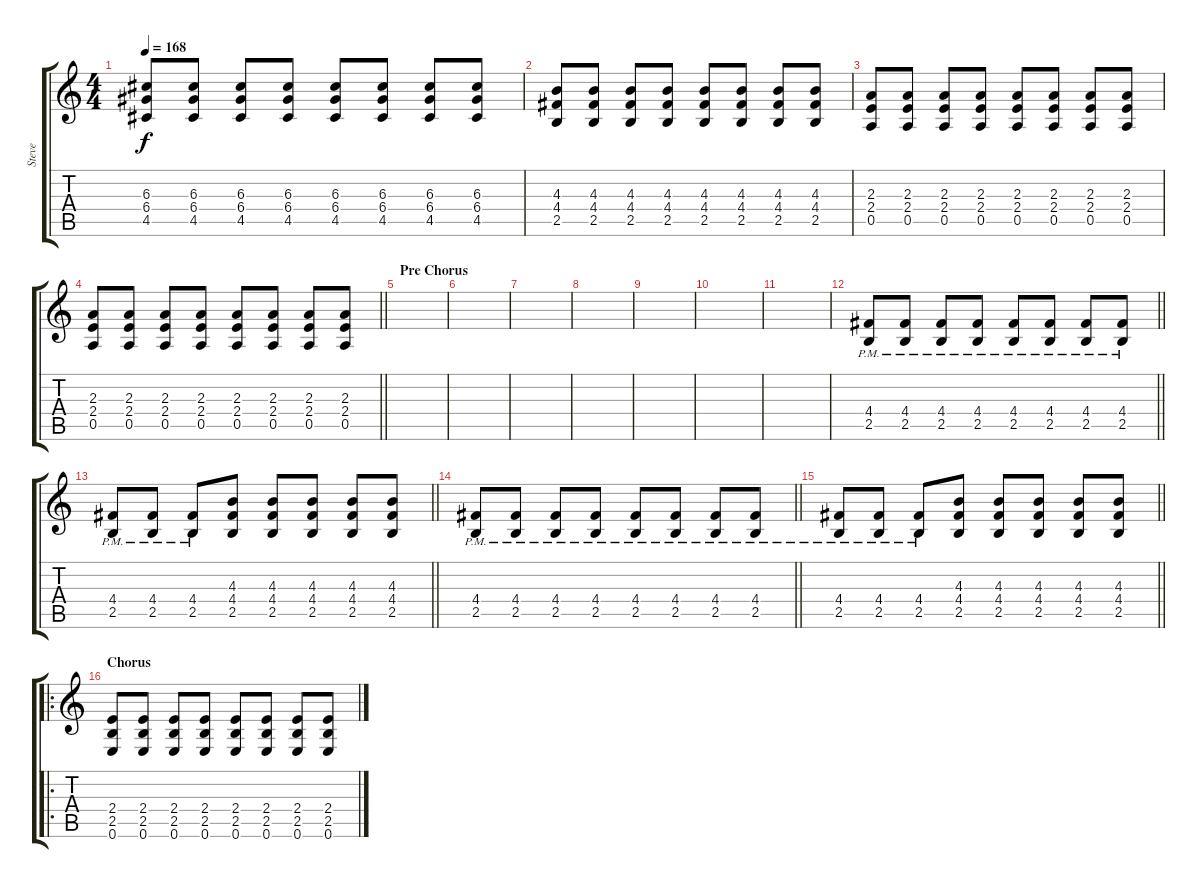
\track ("Steve" "Steve") {instrument overdrivenguitar}
\staff {score tabs}
\tuning (E4 B3 G3 D3 A2 E2) {hide}
\ts (4 4)
\tempo 168
\clef g2
\ks c
(6.3 6.4 4.5).8{dy f} (6.3 6.4 4.5).8 (6.3 6.4 4.5).8 (6.3 6.4 4.5).8 (6.3 6.4 4.5).8 (6.3 6.4 4.5).8 (6.3 6.4 4.5).8 (6.3 6.4 4.5).8 |
(4.3 4.4 2.5).8 (4.3 4.4 2.5).8 (4.3 4.4 2.5).8 (4.3 4.4 2.5).8 (4.3 4.4 2.5).8 (4.3 4.4 2.5).8 (4.3 4.4 2.5).8 (4.3 4.4 2.5).8 |
(2.3 2.4 0.5).8 (2.3 2.4 0.5).8 (2.3 2.4 0.5).8 (2.3 2.4 0.5).8 (2.3 2.4 0.5).8 (2.3 2.4 0.5).8 (2.3 2.4 0.5).8 (2.3 2.4 0.5).8 |
\barLineRight lightlight
(2.3 2.4 0.5).8 (2.3 2.4 0.5).8 (2.3 2.4 0.5).8 (2.3 2.4 0.5).8 (2.3 2.4 0.5).8 (2.3 2.4 0.5).8 (2.3 2.4 0.5).8 (2.3 2.4 0.5).8 |
\section ("" "Pre Chorus")
|
|
|
|
|
|
|
\barLineRight lightlight
(4.4{pm} 2.5{pm}).8 (4.4{pm} 2.5{pm}).8 (4.4{pm} 2.5{pm}).8 (4.4{pm} 2.5{pm}).8 (4.4{pm} 2.5{pm}).8 (4.4{pm} 2.5{pm}).8 (4.4{pm} 2.5{pm}).8 (4.4{pm} 2.5{pm}).8 |
\barLineRight lightlight
(4.4{pm} 2.5{pm}).8 (4.4{pm} 2.5{pm}).8 (4.4{pm} 2.5{pm}).8 (4.3 4.4 2.5).8 (4.3 4.4 2.5).8 (4.3 4.4 2.5).8 (4.3 4.4 2.5).8 (4.3 4.4 2.5).8 |
\barLineRight lightlight
(4.4{pm} 2.5{pm}).8 (4.4{pm} 2.5{pm}).8 (4.4{pm} 2.5{pm}).8 (4.4{pm} 2.5{pm}).8 (4.4{pm} 2.5{pm}).8 (4.4{pm} 2.5{pm}).8 (4.4{pm} 2.5{pm}).8 (4.4{pm} 2.5{pm}).8 |
\barLineRight lightlight
(4.4{pm} 2.5{pm}).8 (4.4{pm} 2.5{pm}).8 (4.4{pm} 2.5{pm}).8 (4.3 4.4 2.5).8 (4.3 4.4 2.5).8 (4.3 4.4 2.5).8 (4.3 4.4 2.5).8 (4.3 4.4 2.5).8 |
\ro
\section ("" "Chorus")
(2.4 2.5 0.6).8 (2.4 2.5 0.6).8 (2.4 2.5 0.6).8 (2.4 2.5 0.6).8 (2.4 2.5 0.6).8 (2.4 2.5 0.6).8 (2.4 2.5 0.6).8 (2.4 2.5 0.6).8
